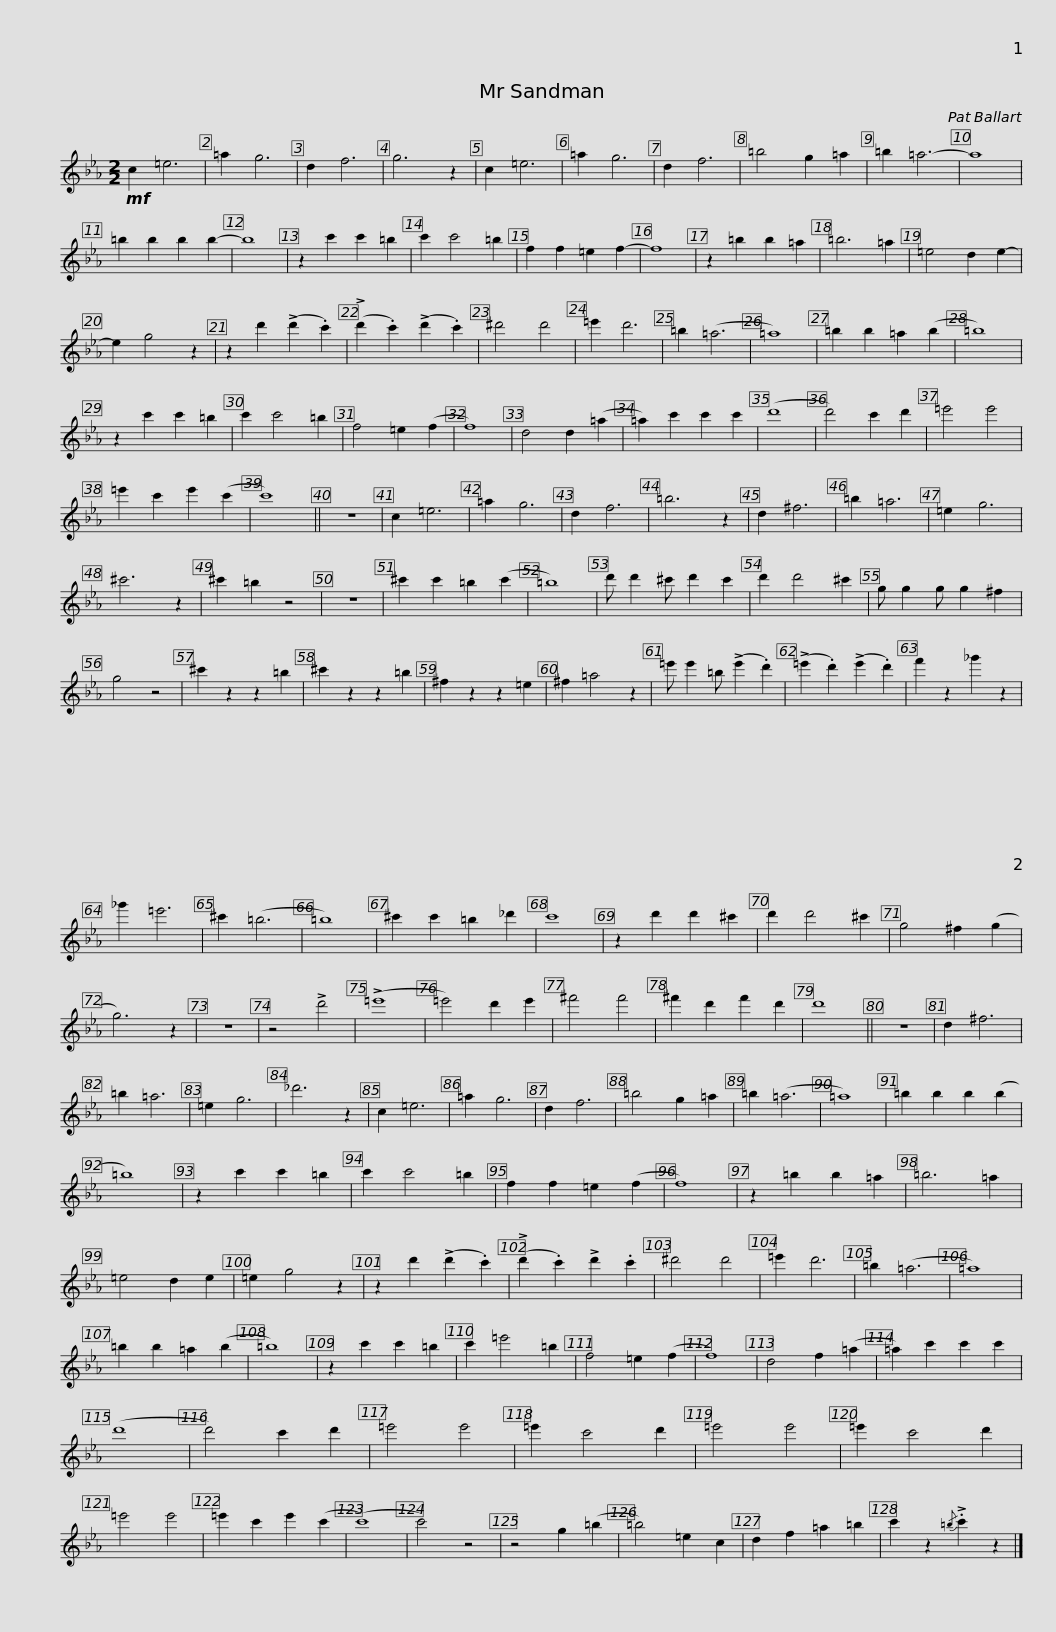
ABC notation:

X:1
L:1/8
M:2/2
I:linebreak $
K:none
V:1 treble transpose=-9
V:1
[K:Eb]!mf! c2 =e6 | =a2 g6 | d2 f6 | g6 z2 | c2 =e6 | %5
 =a2 g6 | d2 f6 | =b4 g2 =a2 |$ =b2 =a6- | a8 | %10
 =b2 b2 b2 b2- | b8 | z2 c'2 c'2 =b2 | c'2 c'4 =b2 | f2 f2 =e2 f2- | %15
 f8 |$ z2 =b2 b2 =a2 | =b6 =a2 | =e4 d2 e2- | e2 g4 z2 | %20
 z2 d'2 (!>!d'2 .c'2) | (!>!d'2 .c'2) (!>!d'2 .c'2) | ^d'4 d'4 | =e'2 d'6 |$ =b2 (=a6 | %25
 =a8) | =b2 b2 =a2 (b2 | =b8) | z2 c'2 c'2 =b2 | c'2 c'4 =b2 | %30
 f4 =e2 (f2 | f8) |$ d4 d2 (=a2 | =a2) c'2 c'2 c'2 | (d'8 | %35
 d'4) c'2 d'2 | =e'4 e'4 | =e'2 c'2 e'2 (c'2 | c'8) || z8 |$ %40
 c2 =e6 | =a2 g6 | d2 f6 | =b6 z2 | d2 ^f6 | %45
 =b2 =a6 | =e2 g6 | ^c'6 z2 |$ ^c'2 =b2 z4 | z8 | %50
 ^c'2 c'2 =b2 (c'2 | =b8) | d' d'2 ^c' d'2 c'2 | d'2 d'4 ^c'2 | g g2 g g2 ^f2 | %55
 g4 z4 |$ ^c'2 z2 z2 =b2 | ^c'2 z2 z2 =b2 | ^f2 z2 z2 =e2 | ^f2 =a4 z2 | %60
 =e' e'2 =b (!>!e'2 .d'2) | (!>!=e'2 .d'2) (!>!e'2 .d'2) | f'2 z2 _g'2 z2 | _g'2 =e'6 |$ ^c'2 (=b6 | %65
 =b8) | ^c'2 c'2 =b2 _d'2 | c'8 | z2 d'2 d'2 ^c'2 | d'2 d'4 ^c'2 | %70
 g4 ^f2 (g2 | g6) z2 |$ z8 | z4 !>!d'4 | (!>!=e'8 | %75
 =e'4) d'2 e'2 | ^f'4 f'4 | ^f'2 d'2 f'2 d'2 | d'8 || z8 |$ %80
 d2 ^f6 | =b2 =a6 | =e2 g6 | _d'6 z2 | c2 =e6 | %85
 =a2 g6 | d2 f6 | =b4 g2 =a2 |$ =b2 (=a6 | =a8) | %90
 =b2 b2 b2 (b2 | =b8) | z2 c'2 c'2 =b2 | c'2 c'4 =b2 | f2 f2 =e2 (f2 | %95
 f8) |$ z2 =b2 b2 =a2 | =b6 =a2 | =e4 d2 e2 | =e2 g4 z2 | %100
 z2 d'2 (!>!d'2 .c'2) | (!>!d'2 .c'2) !>!d'2 .c'2 | ^d'4 d'4 | =e'2 d'6 |$ =b2 (=a6 | %105
 =a8) | =b2 b2 =a2 (b2 | =b8) | z2 c'2 c'2 =b2 | c'2 =e'4 =b2 | %110
 f4 =e2 (f2 | f8) |$ d4 f2 (=a2 | =a2) c'2 c'2 c'2 | (d'8 | %115
 d'4) c'2 d'2 | =e'4 e'4 | =e'2 c'4 d'2 | =e'4 e'4 | =e'2 c'4 d'2 |$ %120
 =e'4 e'4 | =e'2 c'2 e'2 (c'2 | (c'8) | c'4) z4 | z4 g2 (=b2 | %125
 =b4) =e2 c2 | d2 f2 =a2 =b2 | c'2 z2{/=b} !>!.c'2 z2 |] %128
